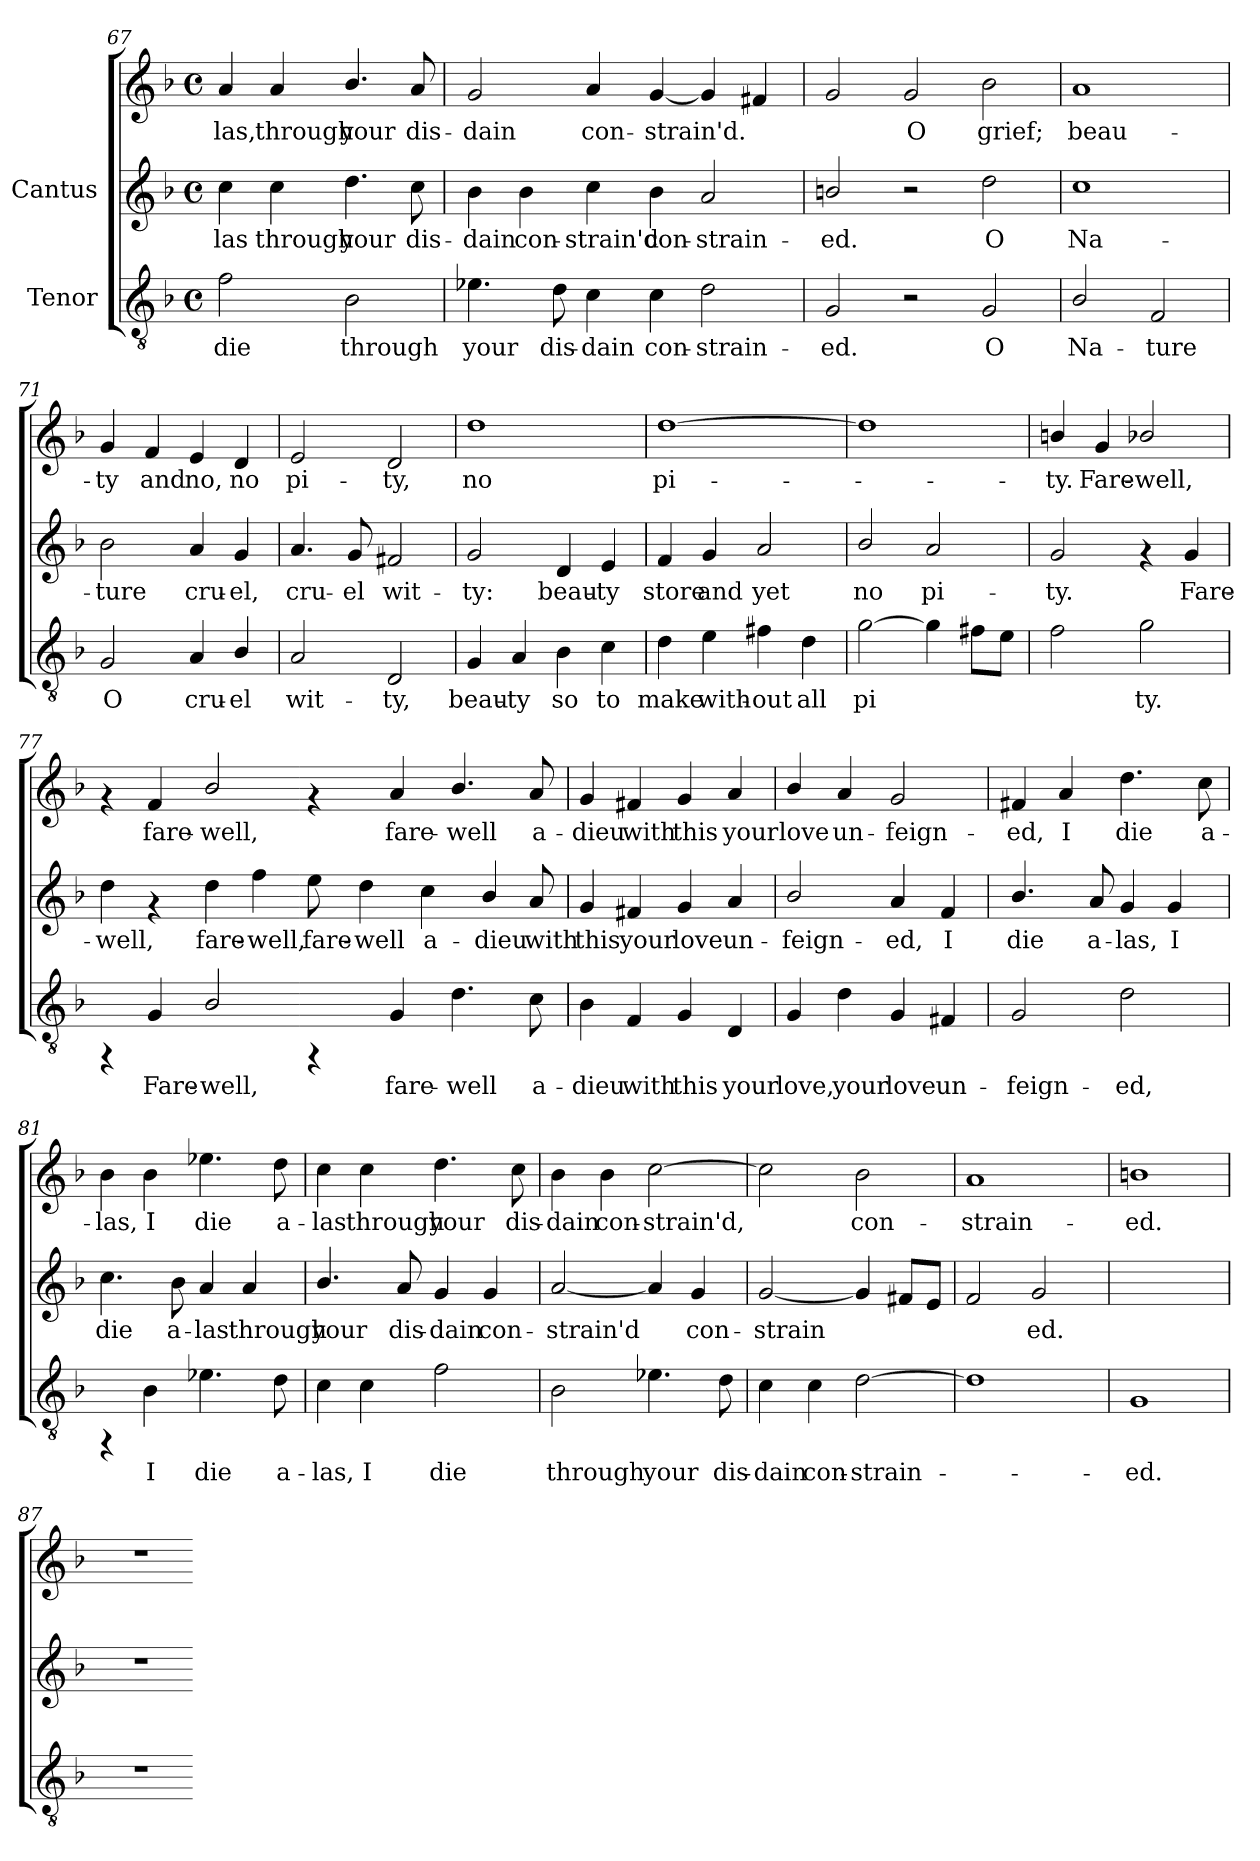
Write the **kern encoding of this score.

**kern	**text	**kern	**text	**kern	**text
*part2	*part2	*part1	*part1	*part1	*part1
*staff3	*staff3	*staff2	*staff2	*staff1	*staff1
*I"Tenor	*	*I"Cantus	*	*	*
!!LO:LB:g=z
*clefGv2	*	*clefG2	*	*clefG2	*
*k[b-]	*	*k[b-]	*	*k[b-]	*
*F:	*	*F:	*	*F:	*
*M4/4	*	*M4/4	*	*M4/4	*
*met(c)	*	*met(c)	*	*met(c)	*
=67	=67	=67	=67	=67	=67
!	!LO:LY:b:cj	!	!LO:LY:b:cj	!	!LO:LY:b:cj
2f\	die	4cc\	-las	4a/	-las,
!	!	!	!LO:LY:b:cj	!	!LO:LY:b:cj
.	.	4cc\	through	4a/	through
!	!LO:LY:b:cj	!	!LO:LY:b:cj	!	!LO:LY:b:cj
2B-\	through	4.dd\	your	4.b-/	your
!	!	!	!LO:LY:b:cj	!	!LO:LY:b:cj
.	.	8cc\	dis-	8a/	dis-
=68	=68	=68	=68	=68	=68
!	!LO:LY:b:cj	!	!LO:LY:b:cj	!	!LO:LY:b:cj
4.e-X\	your	4b-\	dain	2g/	-dain
!	!	!	!LO:LY:b:cj	!	!
.	.	4b-\	con-	.	.
!	!LO:LY:b:cj	!	!	!	!
8d\	dis-	.	.	.	.
!	!LO:LY:b:cj	!	!LO:LY:b:cj	!	!LO:LY:b:cj
4c\	-dain	4cc\	-strain'd	4a/	con-
!	!LO:LY:b:cj	!	!LO:LY:b:cj	!	!LO:LY:b:cj
4c\	con-	4b-\	con-	[<4g/	-strain'd.
!	!LO:LY:b:cj	!	!LO:LY:b:cj	!	!LO:LY:b:cj
2d\	-strain-	2a/	-strain-	4g/]	.
!	!	!	!	!	!LO:LY:b:cj
.	.	.	.	4f#X/	.
=69	=69	=69	=69	=69	=69
!	!LO:LY:b:cj	!	!LO:LY:b:cj	!	!
2G/	-ed.	2bn/	ed.	2g/	.
!	!	!	!	!	!LO:LY:b:cj
2r	.	2r	.	2g/	-O
!	!LO:LY:b:cj	!	!LO:LY:b:cj	!	!LO:LY:b:cj
2G/	O	2dd\	O	2b-\	grief;
=70	=70	=70	=70	=70	=70
!	!LO:LY:b:cj	!	!LO:LY:b:cj	!	!LO:LY:b:cj
2B-/	Na-	1cc	-Na-	1a	beau-
!	!LO:LY:b:cj	!	!	!	!
2F/	-ture	.	.	.	.
!!LO:LB:g=z
=71	=71	=71	=71	=71	=71
!	!LO:LY:b:cj	!	!LO:LY:b:cj	!	!LO:LY:b:cj
2G/	O	2b-\	ture	4g/	-ty
!	!	!	!	!	!LO:LY:b:cj
.	.	.	.	4f/	and
!	!LO:LY:b:cj	!	!LO:LY:b:cj	!	!LO:LY:b:cj
4A/	cru-	4a/	cru-	4e/	no,
!	!LO:LY:b:cj	!	!LO:LY:b:cj	!	!LO:LY:b:cj
4B-/	-el	4g/	-el,	4d/	no
=72	=72	=72	=72	=72	=72
!	!LO:LY:b:cj	!	!LO:LY:b:cj	!	!LO:LY:b:cj
2A/	wit-	4.a/	cru-	2e/	pi-
!	!	!	!LO:LY:b:cj	!	!
.	.	8g/	-el	.	.
!	!LO:LY:b:cj	!	!LO:LY:b:cj	!	!LO:LY:b:cj
2D/	-ty,	2f#X/	wit-	2d/	-ty,
=73	=73	=73	=73	=73	=73
!	!LO:LY:b:cj	!	!LO:LY:b:cj	!	!LO:LY:b:cj
4G/	beau-	2g/	ty:	1dd	-no
!	!LO:LY:b:cj	!	!	!	!
4A/	-ty	.	.	.	.
!	!LO:LY:b:cj	!	!LO:LY:b:cj	!	!
4B-\	so	4d/	beau-	.	.
!	!LO:LY:b:cj	!	!LO:LY:b:cj	!	!
4c\	to	4e/	-ty	.	.
=74	=74	=74	=74	=74	=74
!	!LO:LY:b:cj	!	!LO:LY:b:cj	!	!LO:LY:b:cj
4d\	make	4f/	-store	[>1dd	pi-
!	!LO:LY:b:cj	!	!LO:LY:b:cj	!	!
4e\	with-	4g/	and	.	.
!	!LO:LY:b:cj	!	!LO:LY:b:cj	!	!
4f#X\	-out	2a/	yet	.	.
!	!LO:LY:b:cj	!	!	!	!
4d\	all	.	.	.	.
=75	=75	=75	=75	=75	=75
!	!LO:LY:b:cj	!	!LO:LY:b:cj	!	!
[>2g\	pi-	2b-/	no	1dd]	.
!	!LO:LY:b:cj	!	!LO:LY:b:cj	!	!
4g\]	--	2a/	pi-	.	.
!	!LO:LY:b:cj	!	!	!	!
8f#X\L	--	.	.	.	.
!	!LO:LY:b:cj	!	!	!	!
8e\J	--	.	.	.	.
!!LO:LB:g=z
=76	=76	=76	=76	=76	=76
!	!LO:LY:b:cj	!	!LO:LY:b:cj	!	!LO:LY:b:cj
2f\	-	2g/	ty.	4bn/	-ty.
!	!	!	!	!	!LO:LY:b:cj
.	.	.	.	4g/	Fare-
!	!LO:LY:b:cj	!	!	!	!LO:LY:b:cj
2g\	ty.	4rf	.	2b-X/	-well,
!	!	!	!LO:LY:b:cj	!	!
.	.	4g/	Fare-	.	.
=77	=77	=77	=77	=77	=77
!	!	!	!LO:LY:b:cj	!	!
4rFF	.	4dd\	-well,	4rf	.
!	!LO:LY:b:cj	!	!	!	!LO:LY:b:cj
4G/	Fare-	4rf	.	4f/	-fare-
!	!LO:LY:b:cj	!	!LO:LY:b:cj	!	!LO:LY:b:cj
2B-/	-well,	4dd\	fare-	2b-/	-well,
!	!	!	!LO:LY:b:cj	!	!
.	.	4ff\	-well,	.	.
!	!	!	!LO:LY:b:cj	!	!
4rFF	.	8ee\	fare-	4rf	.
!	!	!	!LO:LY:b:cj	!	!
.	.	4dd\	-well	.	.
!	!LO:LY:b:cj	!	!	!	!LO:LY:b:cj
4G/	fare-	.	.	4a/	fare-
!	!	!	!LO:LY:b:cj	!	!
.	.	4cc\	a-	.	.
!	!LO:LY:b:cj	!	!	!	!LO:LY:b:cj
4.d\	-well	.	.	4.b-/	-well
!	!	!	!LO:LY:b:cj	!	!
.	.	4b-/	-dieu	.	.
!	!LO:LY:b:cj	!	!LO:LY:b:cj	!	!LO:LY:b:cj
8c\	a-	8a/	with	8a/	a-
=78	=78	=78	=78	=78	=78
!	!LO:LY:b:cj	!	!LO:LY:b:cj	!	!LO:LY:b:cj
4B-\	-dieu	4g/	this	4g/	dieu
!	!LO:LY:b:cj	!	!LO:LY:b:cj	!	!LO:LY:b:cj
4F/	with	4f#X/	your	4f#X/	with
!	!LO:LY:b:cj	!	!LO:LY:b:cj	!	!LO:LY:b:cj
4G/	this	4g/	love	4g/	this
!	!LO:LY:b:cj	!	!LO:LY:b:cj	!	!LO:LY:b:cj
4D/	your	4a/	un-	4a/	your
!!LO:LB:g=z
=79	=79	=79	=79	=79	=79
!	!LO:LY:b:cj	!	!LO:LY:b:cj	!	!LO:LY:b:cj
4G/	love,	2b-/	-feign-	4b-/	-love
!	!LO:LY:b:cj	!	!	!	!LO:LY:b:cj
4d\	your	.	.	4a/	un-
!	!LO:LY:b:cj	!	!LO:LY:b:cj	!	!LO:LY:b:cj
4G/	love	4a/	-ed,	2g/	-feign-
!	!LO:LY:b:cj	!	!LO:LY:b:cj	!	!
4F#X/	un-	4f/	I	.	.
=80	=80	=80	=80	=80	=80
!	!LO:LY:b:cj	!	!LO:LY:b:cj	!	!LO:LY:b:cj
2G/	-feign-	4.b-/	-die	4f#X/	ed,
!	!	!	!	!	!LO:LY:b:cj
.	.	.	.	4a/	I
!	!	!	!LO:LY:b:cj	!	!
.	.	8a/	a-	.	.
!	!LO:LY:b:cj	!	!LO:LY:b:cj	!	!LO:LY:b:cj
2d\	-ed,	4g/	-las,	4.dd\	die
!	!	!	!LO:LY:b:cj	!	!
.	.	4g/	I	.	.
!	!	!	!	!	!LO:LY:b:cj
.	.	.	.	8cc\	a-
=81	=81	=81	=81	=81	=81
!	!	!	!LO:LY:b:cj	!	!LO:LY:b:cj
4rFF	.	4.cc\	-die	4b-\	las,
!	!LO:LY:b:cj	!	!	!	!LO:LY:b:cj
4B-\	I	.	.	4b-\	I
!	!	!	!LO:LY:b:cj	!	!
.	.	8b-\	a-	.	.
!	!LO:LY:b:cj	!	!LO:LY:b:cj	!	!LO:LY:b:cj
4.e-X\	die	4a/	-las	4.ee-X\	die
!	!	!	!LO:LY:b:cj	!	!
.	.	4a/	through	.	.
!	!LO:LY:b:cj	!	!	!	!LO:LY:b:cj
8d\	a-	.	.	8dd\	a-
=82	=82	=82	=82	=82	=82
!	!LO:LY:b:cj	!	!LO:LY:b:cj	!	!LO:LY:b:cj
4c\	-las,	4.b-/	-your	4cc\	las
!	!LO:LY:b:cj	!	!	!	!LO:LY:b:cj
4c\	I	.	.	4cc\	through
!	!	!	!LO:LY:b:cj	!	!
.	.	8a/	dis-	.	.
!	!LO:LY:b:cj	!	!LO:LY:b:cj	!	!LO:LY:b:cj
2f\	die	4g/	-dain	4.dd\	your
!	!	!	!LO:LY:b:cj	!	!
.	.	4g/	con-	.	.
!	!	!	!	!	!LO:LY:b:cj
.	.	.	.	8cc\	dis-
!!LO:PB:g=z
=83	=83	=83	=83	=83	=83
!	!LO:LY:b:cj	!	!LO:LY:b:cj	!	!LO:LY:b:cj
2B-\	through	[<2a/	strain'd	4b-\	-dain
!	!	!	!	!	!LO:LY:b:cj
.	.	.	.	4b-\	con-
!	!LO:LY:b:cj	!	!LO:LY:b:cj	!	!LO:LY:b:cj
4.e-X\	your	4a/]	.	[>2cc\	-strain'd,
!	!	!	!LO:LY:b:cj	!	!
.	.	4g/	con-	.	.
!	!LO:LY:b:cj	!	!	!	!
8d\	dis-	.	.	.	.
=84	=84	=84	=84	=84	=84
!	!LO:LY:b:cj	!	!LO:LY:b:cj	!	!LO:LY:b:cj
4c\	-dain	[<2g/	-strain-	2cc\]	-
!	!LO:LY:b:cj	!	!	!	!
4c\	con-	.	.	.	.
!	!LO:LY:b:cj	!	!LO:LY:b:cj	!	!LO:LY:b:cj
[>2d\	-strain-	4g/]	--	2b-\	con-
!	!	!	!LO:LY:b:cj	!	!
.	.	8f#X/L	--	.	.
!	!	!	!LO:LY:b:cj	!	!
.	.	8e/J	--	.	.
=85	=85	=85	=85	=85	=85
!	!	!	!LO:LY:b:cj	!	!LO:LY:b:cj
1d]	.	2f/	-	1a	-strain-
!	!	!	!LO:LY:b:cj	!	!
.	.	2g/	ed.	.	.
=86	=86	=86	=86	=86	=86
!	!LO:LY:b:cj	!	!	!	!LO:LY:b:cj
1G	-ed.	1ryy	.	1bn	ed.
=87	=87	=87	=87	=87	=87
1r	.	1r	.	1r	.
=	==	==	==	==	==
*-	*-	*-	*-	*-	*-
